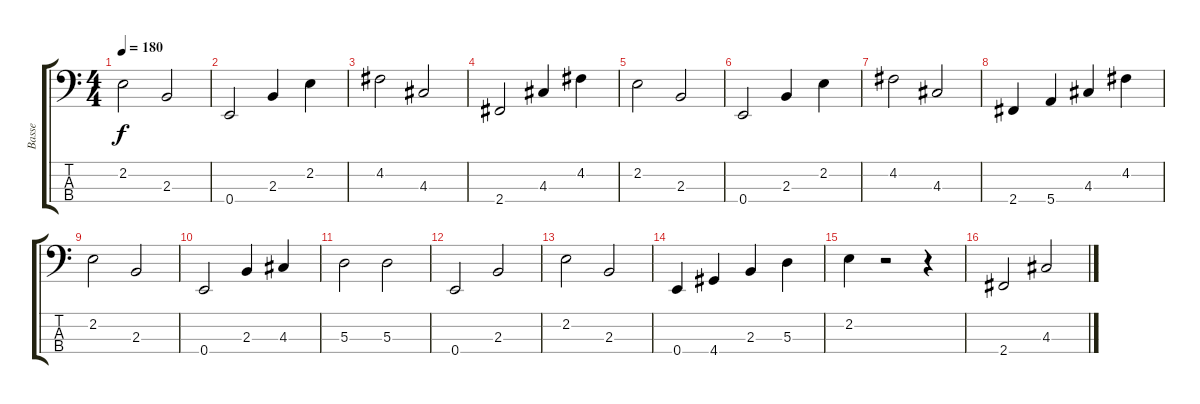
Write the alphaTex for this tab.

\track ("Basse" "Basse") {instrument electricbassfinger}
\staff {score tabs}
\tuning (G2 D2 A1 E1) {hide}
\ts (4 4)
\tempo 180
\clef f4
\ks c
2.2.2{dy f} 2.3.2 |
0.4.2 2.3.4 2.2.4 |
4.2.2 4.3.2 |
2.4.2 4.3.4 4.2.4 |
2.2.2 2.3.2 |
0.4.2 2.3.4 2.2.4 |
4.2.2 4.3.2 |
2.4.4 5.4.4 4.3.4 4.2.4 |
2.2.2 2.3.2 |
0.4.2 2.3.4 4.3.4 |
5.3.2 5.3.2 |
0.4.2 2.3.2 |
2.2.2 2.3.2 |
0.4.4 4.4.4 2.3.4 5.3.4 |
2.2.4 r.2 r.4 |
2.4.2 4.3.2
